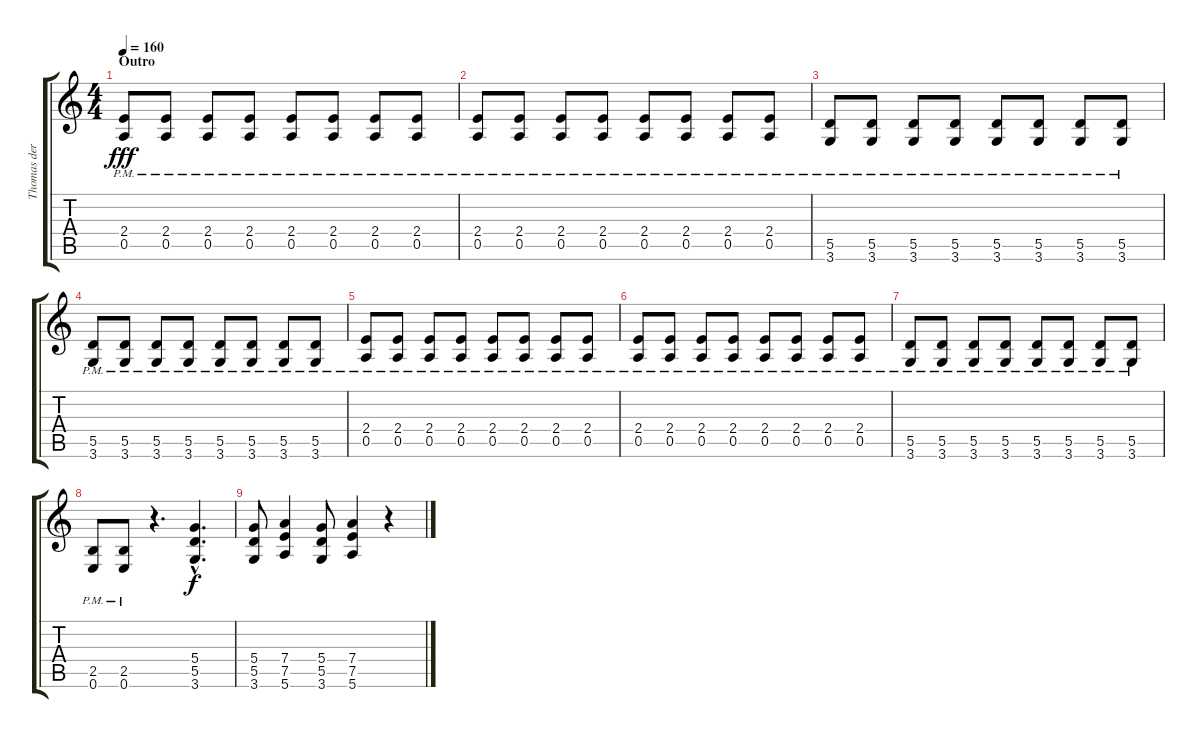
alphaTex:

\track ("Thomas der Münzer" "Thomas der") {instrument distortionguitar}
\staff {score tabs}
\tuning (E4 B3 G3 D3 A2 E2) {hide}
\ts (4 4)
\section ("" "Outro")
\tempo 160
\clef g2
\ks c
(2.4{pm} 0.5{pm}).8{dy fff} (2.4{pm} 0.5{pm}).8 (2.4{pm} 0.5{pm}).8 (2.4{pm} 0.5{pm}).8 (2.4{pm} 0.5{pm}).8 (2.4{pm} 0.5{pm}).8 (2.4{pm} 0.5{pm}).8 (2.4{pm} 0.5{pm}).8 |
(2.4{pm} 0.5{pm}).8 (2.4{pm} 0.5{pm}).8 (2.4{pm} 0.5{pm}).8 (2.4{pm} 0.5{pm}).8 (2.4{pm} 0.5{pm}).8 (2.4{pm} 0.5{pm}).8 (2.4{pm} 0.5{pm}).8 (2.4{pm} 0.5{pm}).8 |
(5.5{pm} 3.6{pm}).8 (5.5{pm} 3.6{pm}).8 (5.5{pm} 3.6{pm}).8 (5.5{pm} 3.6{pm}).8 (5.5{pm} 3.6{pm}).8 (5.5{pm} 3.6{pm}).8 (5.5{pm} 3.6{pm}).8 (5.5{pm} 3.6{pm}).8 |
(5.5{pm} 3.6{pm}).8 (5.5{pm} 3.6{pm}).8 (5.5{pm} 3.6{pm}).8 (5.5{pm} 3.6{pm}).8 (5.5{pm} 3.6{pm}).8 (5.5{pm} 3.6{pm}).8 (5.5{pm} 3.6{pm}).8 (5.5{pm} 3.6{pm}).8 |
(2.4{pm} 0.5{pm}).8 (2.4{pm} 0.5{pm}).8 (2.4{pm} 0.5{pm}).8 (2.4{pm} 0.5{pm}).8 (2.4{pm} 0.5{pm}).8 (2.4{pm} 0.5{pm}).8 (2.4{pm} 0.5{pm}).8 (2.4{pm} 0.5{pm}).8 |
(2.4{pm} 0.5{pm}).8 (2.4{pm} 0.5{pm}).8 (2.4{pm} 0.5{pm}).8 (2.4{pm} 0.5{pm}).8 (2.4{pm} 0.5{pm}).8 (2.4{pm} 0.5{pm}).8 (2.4{pm} 0.5{pm}).8 (2.4{pm} 0.5{pm}).8 |
(5.5{pm} 3.6{pm}).8 (5.5{pm} 3.6{pm}).8 (5.5{pm} 3.6{pm}).8 (5.5{pm} 3.6{pm}).8 (5.5{pm} 3.6{pm}).8 (5.5{pm} 3.6{pm}).8 (5.5{pm} 3.6{pm}).8 (5.5{pm} 3.6{pm}).8 |
(2.5{pm} 0.6{pm}).8 (2.5{pm} 0.6{pm}).8 r.4{d} (5.4{hac} 5.5{hac} 3.6{hac}).4{d dy f} |
(5.4 5.5 3.6).8 (7.4 7.5 5.6).4 (5.4 5.5 3.6).8 (7.4 7.5 5.6).4 r.4
